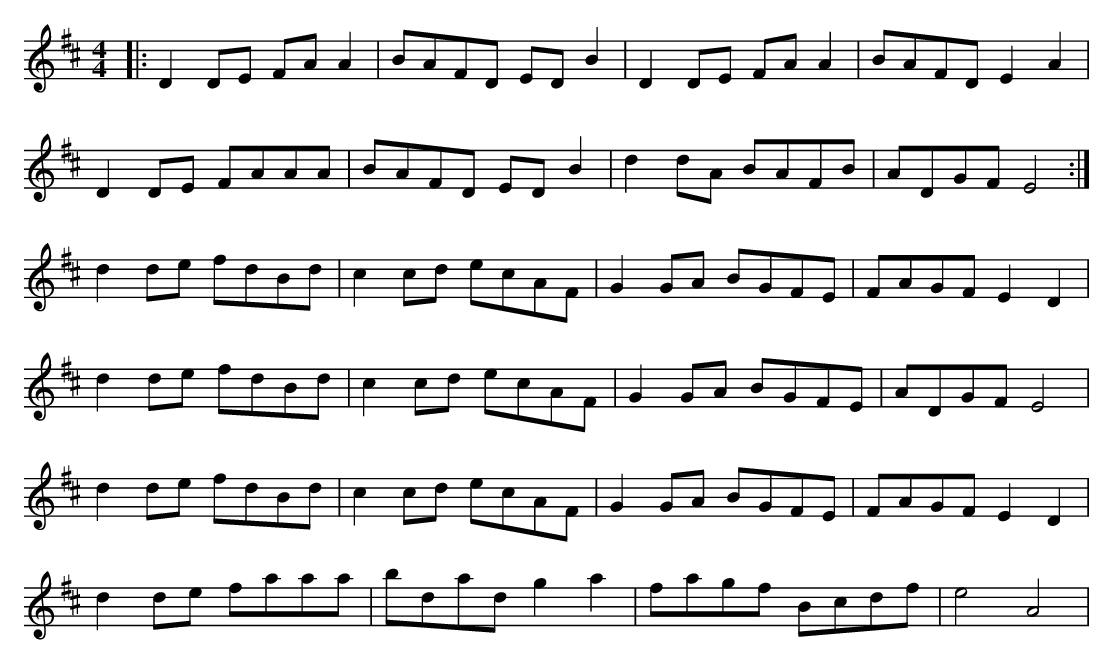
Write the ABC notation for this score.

X:1
M:4/4
K:D
|:D2DE FAA2|BAFD EDB2|D2DE FAA2|BAFD E2A2|
D2DE FAAA|BAFD EDB2|d2dA BAFB|ADGF E4:|
d2de fdBd|c2cd ecAF|G2GA BGFE|FAGF E2D2|
d2de fdBd|c2cd ecAF|G2GA BGFE|ADGF E4|
d2de fdBd|c2cd ecAF|G2GA BGFE|FAGF E2D2|
d2de faaa|bdad g2a2|fagf Bcdf|e4 A4|
